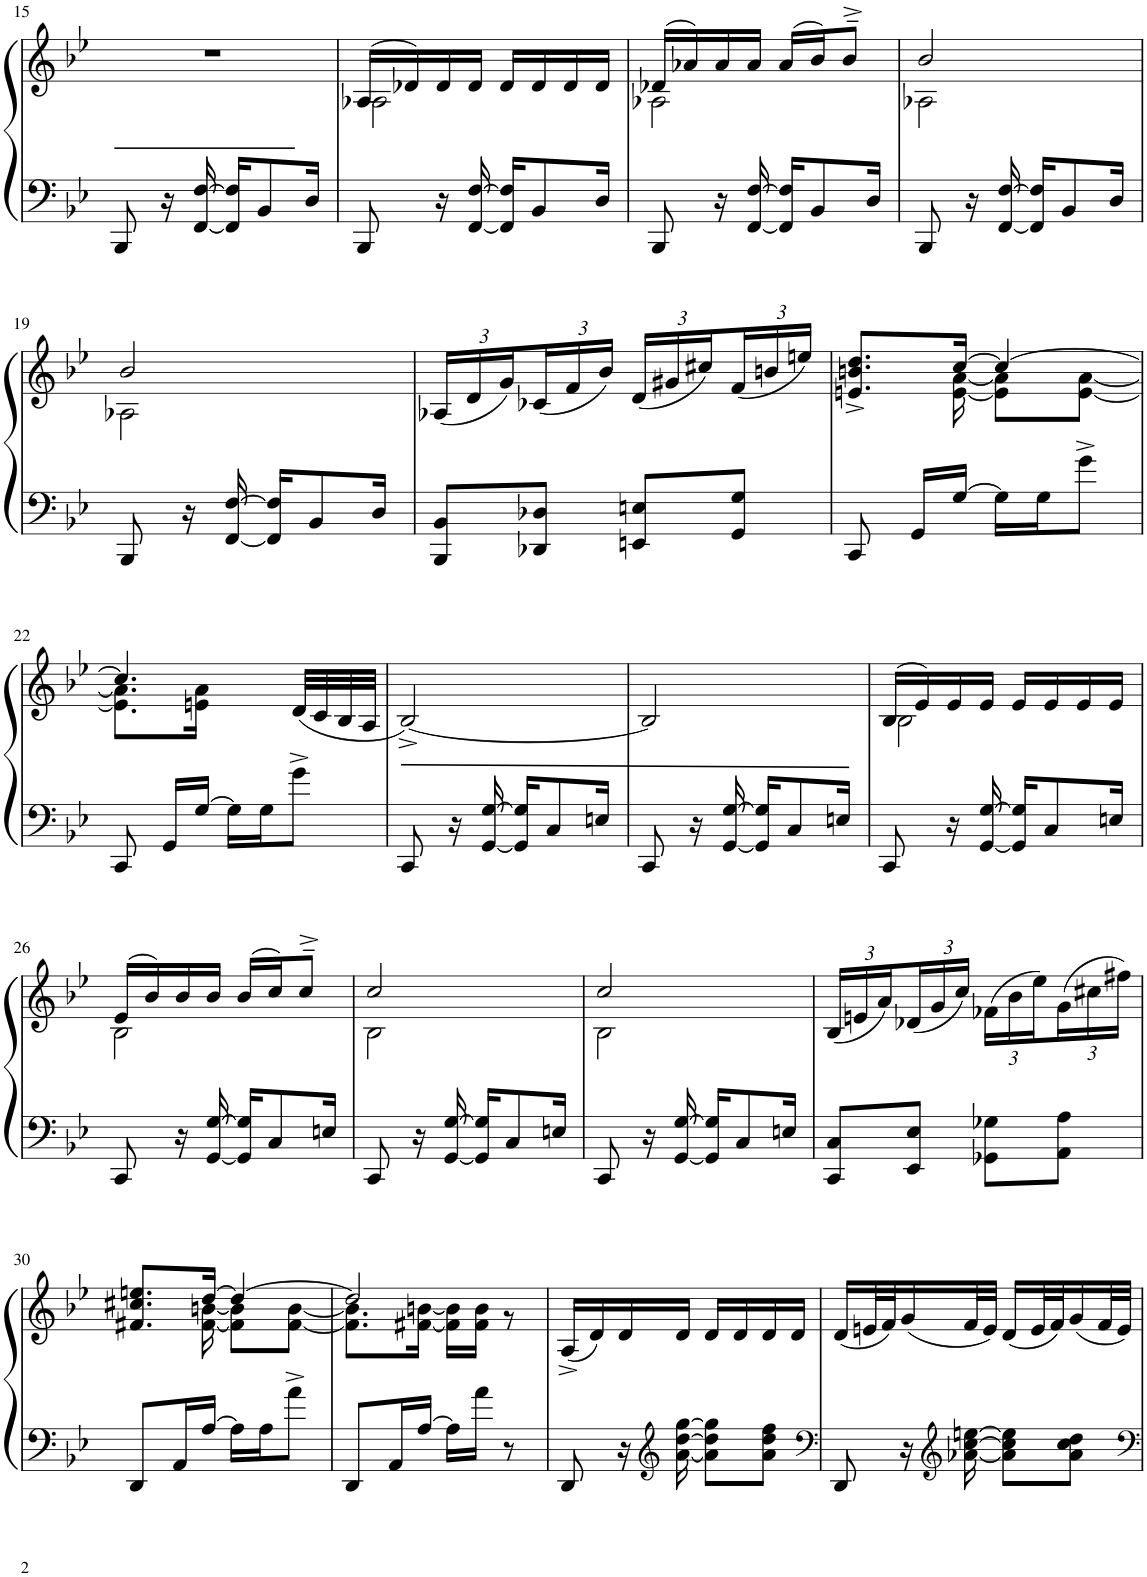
**kern	**kern
*part1	*part1
*staff2	*staff1
*I"Piano	*
*I'Pno	*
!!LO:PB:g=z
*clefF4	*clefG2
*k[b-e-]	*k[b-e-]
*M2/4	*M2/4
=15	=15
8BBB-/	2r
16r	.
[16FF/ [16F/	.
16FF/] 16F/]KL	.
8BB-/	.
16D/Jk	.
=16	=16
*	*^
8BBB-/	(16A-X/LL	2A-\
.	16d-X/)	.
16r	16d-/	.
[16FF/ [16F/	16d-/JJ	.
16FF/] 16F/]KL	16d-/LL	.
8BB-/	16d-/	.
.	16d-/	.
16D/Jk	16d-/JJ	.
=17	=17	=17
8BBB-/	(16d-X/LL	2A-X\
.	16a-X/)	.
16r	16a-/	.
[16FF/ [16F/	16a-/JJ	.
16FF/] 16F/]KL	(16a-/LL	.
8BB-/	16b-/J)	.
.	8b-~^/J	.
16D/Jk	.	.
=18	=18	=18
8BBB-/	2b-/	2A-X\
16r	.	.
[16FF/ [16F/	.	.
16FF/] 16F/]KL	.	.
8BB-/	.	.
16D/Jk	.	.
!!LO:LB:g=z	!!
=19	=19	=19
8BBB-/	2b-/	2A-X\
16r	.	.
[16FF/ [16F/	.	.
16FF/] 16F/]KL	.	.
8BB-/	.	.
16D/Jk	.	.
*	*v	*v
=20	=20
*	*Xbrackettup
8BBB-/ 8BB-/L	(24A-X/LL
.	24d/
.	24g/)
8DD-X/ 8D-X/J	(24c-X/
.	24f/
.	24b-/JJ)
8EEn/ 8En/L	(24d/LL
.	24g#X/
.	24cc#X/)
8GG/ 8G/J	(24f/
.	24bn/
.	24een/JJ)
=21	=21
*	*^
8CC/	8.en/^ 8.bn/^ 8.dd/^L	8.ryy
16GG/LL	.	.
[16G/JJ	[16cc/Jk	[16e\ [16a\
16G\LL]	4cc/_	8e\] 8a\]L
16G\J	.	.
8g^\J	.	[8e\ [8a\J
!!LO:LB:g=z	!!
=22	=22	=22
8CC/	4.cc/]	8.e\] 8.a\]L
16GG/LL	.	.
[16G/JJ	.	16en\ 16a\Jk
16G\LL]	.	4ryy
16G\J	.	.
8g^\J	(32d/LLL	.
.	32c/	.
.	32B-/	.
.	32A/JJJ	.
*	*v	*v
=23	=23
8CC/	[2B-^/)
16r	.
[16GG/ [16G/	.
16GG/] 16G/]KL	.
8C/	.
16En/Jk	.
=24	=24
8CC/	2B-/]
16r	.
[16GG/ [16G/	.
16GG/] 16G/]KL	.
8C/	.
16En/Jk	.
=25	=25
*	*^
8CC/	(16B-/LL	2B-\
.	16e-/)	.
16r	16e-/	.
[16GG/ [16G/	16e-/JJ	.
16GG/] 16G/]KL	16e-/LL	.
8C/	16e-/	.
.	16e-/	.
16En/Jk	16e-/JJ	.
!!LO:LB:g=z	!!
=26	=26	=26
8CC/	(16e-/LL	2B-\
.	16b-/)	.
16r	16b-/	.
[16GG/ [16G/	16b-/JJ	.
16GG/] 16G/]KL	(16b-/LL	.
8C/	16cc/J)	.
.	8cc~^/J	.
16En/Jk	.	.
=27	=27	=27
8CC/	2cc/	2B-\
16r	.	.
[16GG/ [16G/	.	.
16GG/] 16G/]KL	.	.
8C/	.	.
16En/Jk	.	.
=28	=28	=28
8CC/	2cc/	2B-\
16r	.	.
[16GG/ [16G/	.	.
16GG/] 16G/]KL	.	.
8C/	.	.
16En/Jk	.	.
*	*v	*v
=29	=29
8CC/ 8C/L	(24B-/LL
.	24en/
.	24a/)
8EE-/ 8E-/J	(24d-X/
.	24g/
.	24cc/JJ)
8GG-X\ 8G-X\L	(24f-X\LL
.	24b-\
.	24ee-\)
8AA\ 8A\J	(24g\
.	24cc#X\
.	24ff#X\JJ)
!!LO:LB:g=z
=30	=30
*	*^
8DD/L	8.f#X/ 8.cc#X/ 8.een/L	8.ryy
16AA/L	.	.
[16A/JJ	[16dd/Jk	[16f#\ [16bn\
16A\LL]	4dd/_	8f#\] 8b\]L
16A\J	.	.
8a^\J	.	[8f#\ [8b\J
=31	=31	=31
8DD/L	2dd/]	8.f#\] 8.b\]L
16AA/L	.	.
[16A/JJ	.	[16f#X\ [16bn\Jk
16A\LL]	.	16f#\] 16b\]LL
16a\JJ	.	16f#\ 16b\JJ
8r	.	8r
*	*v	*v
=32	=32
8DD/	(16A^/LL
.	16d/)
16r	16d/
*clefG2	*
[16a\ [16dd\ [16gg\	16d/JJ
8a\] 8dd\] 8gg\]L	16d/LL
.	16d/
8a\ 8dd\ 8ff\J	16d/
.	16d/JJ
=33	=33
*clefF4	*
8DD/	(16d/LL
.	32en/L
.	32f/J)
16r	(16g/
*clefG2	*
[16a-X\ [16cc\ [16een\	32f/L
.	32e/JJJ)
8a-\] 8cc\] 8ee\]L	(16d/LL
.	32e/L
.	32f/J)
8a-\ 8cc\ 8dd\J	(16g/
.	32f/L
.	32e/JJJ)
=	=
*-	*-
